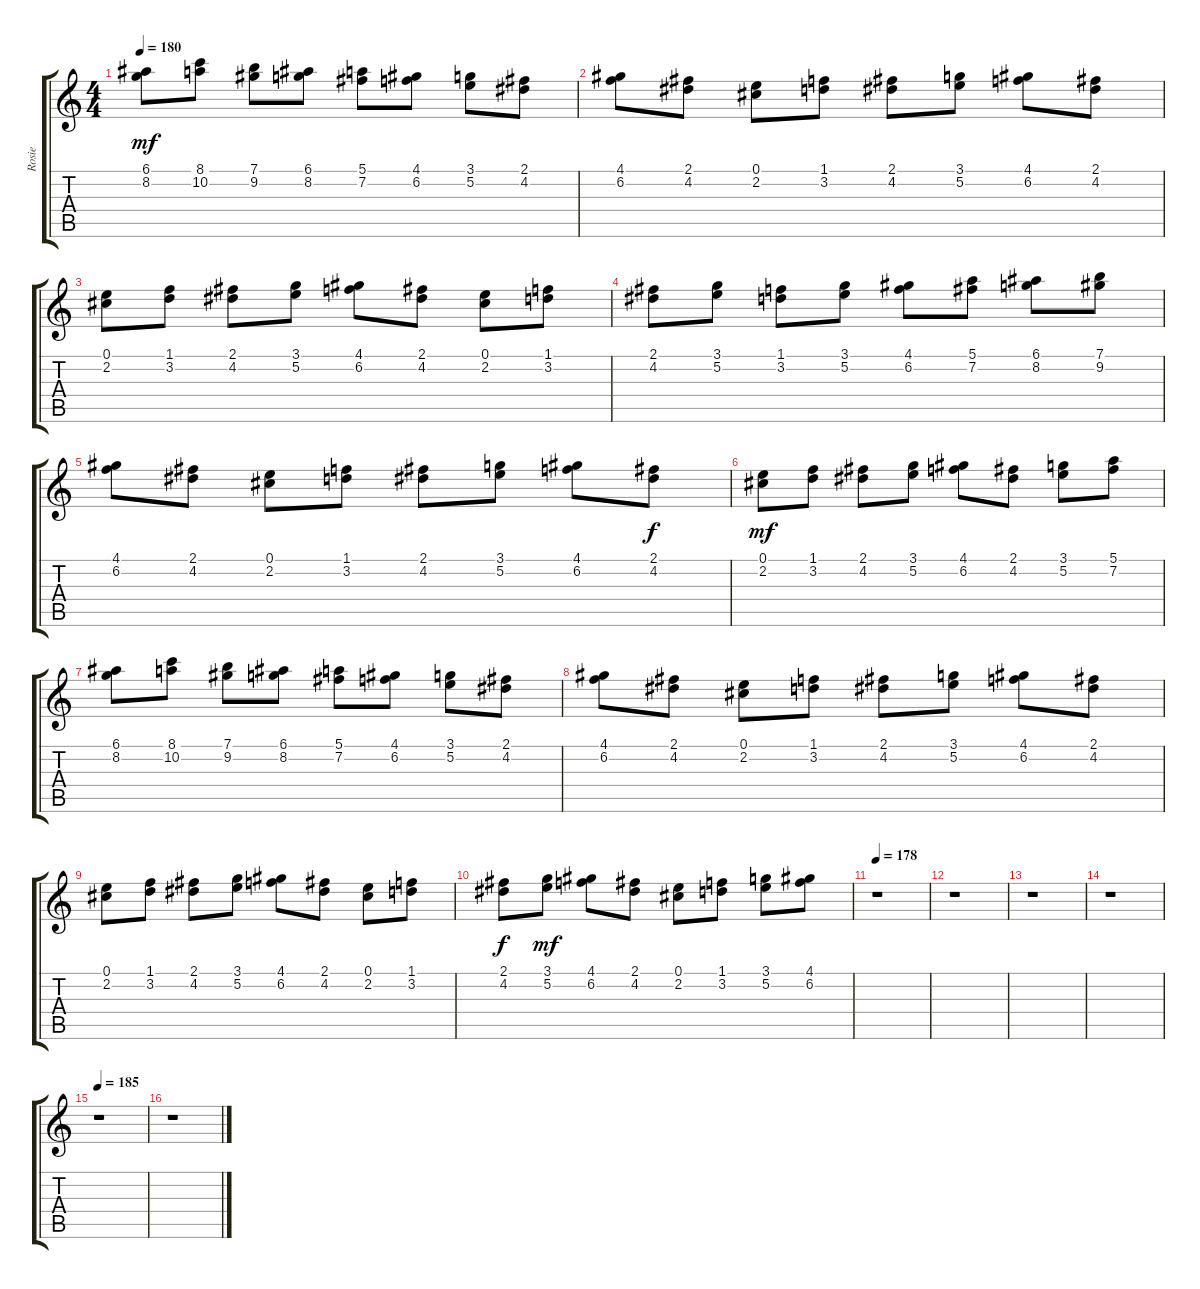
\track ("Rosie" "Rosie") {instrument stringensemble1}
\staff {score tabs}
\tuning (E5 B4 G4 D4 A3 D3) {hide}
\ts (4 4)
\tempo 180
\clef g2
\ks c
(6.1 8.2).8{dy mf} (8.1 10.2).8 (7.1 9.2).8 (6.1 8.2).8 (5.1 7.2).8 (4.1 6.2).8 (3.1 5.2).8 (2.1 4.2).8 |
(4.1 6.2).8 (2.1 4.2).8 (0.1 2.2).8 (1.1 3.2).8 (2.1 4.2).8 (3.1 5.2).8 (4.1 6.2).8 (2.1 4.2).8 |
(0.1 2.2).8 (1.1 3.2).8 (2.1 4.2).8 (3.1 5.2).8 (4.1 6.2).8 (2.1 4.2).8 (0.1 2.2).8 (1.1 3.2).8 |
(2.1 4.2).8 (3.1 5.2).8 (1.1 3.2).8 (3.1 5.2).8 (4.1 6.2).8 (5.1 7.2).8 (6.1 8.2).8 (7.1 9.2).8 |
(4.1 6.2).8 (2.1 4.2).8 (0.1 2.2).8 (1.1 3.2).8 (2.1 4.2).8 (3.1 5.2).8 (4.1 6.2).8 (2.1 4.2).8{dy f} |
(0.1 2.2).8{dy mf} (1.1 3.2).8 (2.1 4.2).8 (3.1 5.2).8 (4.1 6.2).8 (2.1 4.2).8 (3.1 5.2).8 (5.1 7.2).8 |
(6.1 8.2).8 (8.1 10.2).8 (7.1 9.2).8 (6.1 8.2).8 (5.1 7.2).8 (4.1 6.2).8 (3.1 5.2).8 (2.1 4.2).8 |
(4.1 6.2).8 (2.1 4.2).8 (0.1 2.2).8 (1.1 3.2).8 (2.1 4.2).8 (3.1 5.2).8 (4.1 6.2).8 (2.1 4.2).8 |
(0.1 2.2).8 (1.1 3.2).8 (2.1 4.2).8 (3.1 5.2).8 (4.1 6.2).8 (2.1 4.2).8 (0.1 2.2).8 (1.1 3.2).8 |
(2.1 4.2).8{dy f} (3.1 5.2).8{dy mf} (4.1 6.2).8 (2.1 4.2).8 (0.1 2.2).8 (1.1 3.2).8 (3.1 5.2).8 (4.1 6.2).8 |
\tempo 178
r.1 |
r.1 |
r.1 |
r.1 |
\tempo 185
r.1 |
r.1
